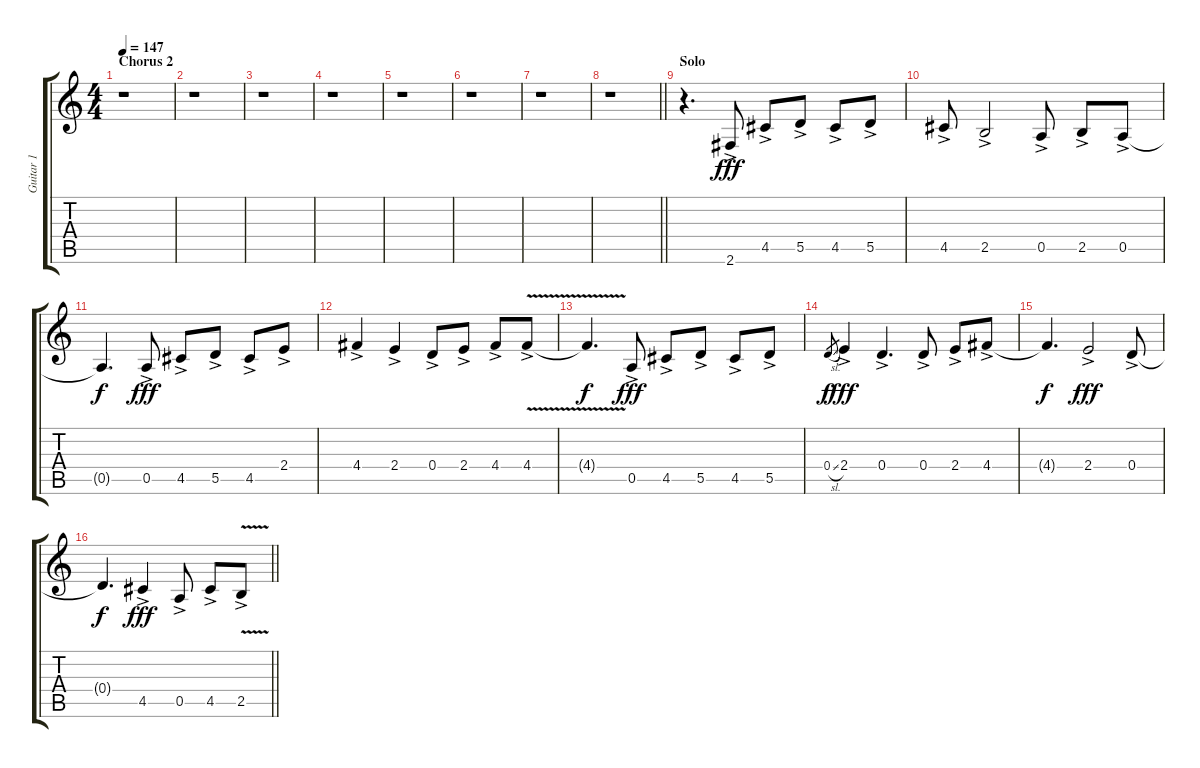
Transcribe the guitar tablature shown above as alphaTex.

\track ("Guitar 1" "Guitar 1") {instrument acousticguitarsteel}
\staff {score tabs}
\tuning (E4 B3 G3 D3 A2 E2) {hide}
\ts (4 4)
\section ("" "Chorus 2")
\tempo 147
\clef g2
\ks c
r.1{dy f} |
r.1 |
r.1 |
r.1 |
r.1 |
r.1 |
r.1 |
\barLineRight lightlight
r.1 |
\section ("" "Solo")
r.4{d} 2.6{ac}.8{dy fff instrument overdrivenguitar} 4.5{ac}.8 5.5{ac}.8 4.5{ac}.8 5.5{ac}.8 |
4.5{ac}.8 2.5{ac}.2 0.5{ac}.8 2.5{ac}.8 0.5{ac}.8 |
0.5{t}.4{d dy f} 0.5{ac}.8{dy fff} 4.5{ac}.8 5.5{ac}.8 4.5{ac}.8 2.4{ac}.8 |
4.4{ac}.4 2.4{ac}.4 0.4{ac}.8 2.4{ac}.8 4.4{ac}.8 4.4{v ac}.8 |
4.4{t}.4{d dy f} 0.5{ac}.8{dy fff} 4.5{ac}.8 5.5{ac}.8 4.5{ac}.8 5.5{ac}.8 |
0.4{sl}.8{gr dy f} 2.4{ac}.4{dy fff} 0.4{ac}.4{d} 0.4{ac}.8 2.4{ac}.8 4.4{ac}.8 |
4.4{t}.4{d dy f} 2.4{ac}.2{dy fff} 0.4{ac}.8 |
\barLineRight lightlight
0.4{t}.4{d dy f} 4.5{ac}.4{dy fff} 0.5{ac}.8 4.5{ac}.8 2.5{v ac}.8
